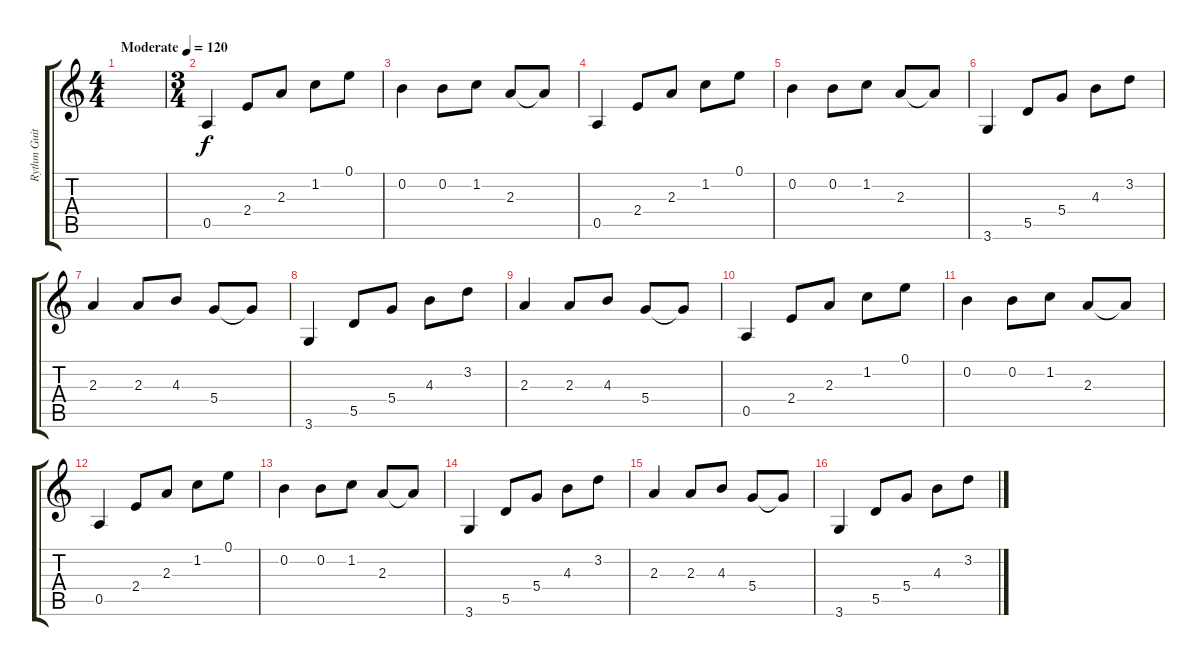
\track ("Rythm Guitar" "Rythm Guit") {instrument electricguitarclean}
\staff {score tabs}
\tuning (E4 B3 G3 D3 A2 E2) {hide}
\ts (4 4)
\tempo (120 "Moderate")
\clef g2
\ks c
|
\ts (3 4)
0.5.4 2.4.8 2.3.8 1.2.8 0.1.8 |
0.2.4 0.2.8 1.2.8 2.3.8 2.3{t}.8 |
0.5.4 2.4.8 2.3.8 1.2.8 0.1.8 |
0.2.4 0.2.8 1.2.8 2.3.8 2.3{t}.8 |
3.6.4 5.5.8 5.4.8 4.3.8 3.2.8 |
2.3.4 2.3.8 4.3.8 5.4.8 5.4{t}.8 |
3.6.4 5.5.8 5.4.8 4.3.8 3.2.8 |
2.3.4 2.3.8 4.3.8 5.4.8 5.4{t}.8 |
0.5.4 2.4.8 2.3.8 1.2.8 0.1.8 |
0.2.4 0.2.8 1.2.8 2.3.8 2.3{t}.8 |
0.5.4 2.4.8 2.3.8 1.2.8 0.1.8 |
0.2.4 0.2.8 1.2.8 2.3.8 2.3{t}.8 |
3.6.4 5.5.8 5.4.8 4.3.8 3.2.8 |
2.3.4 2.3.8 4.3.8 5.4.8 5.4{t}.8 |
3.6.4 5.5.8 5.4.8 4.3.8 3.2.8
